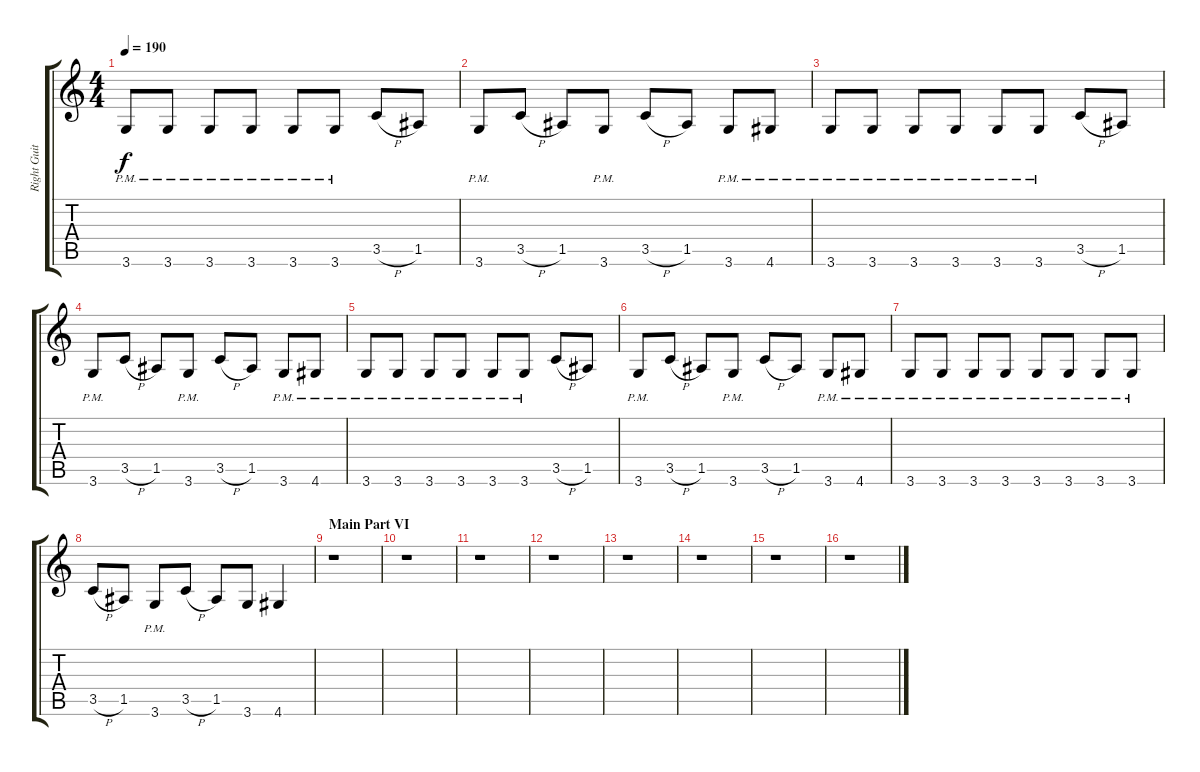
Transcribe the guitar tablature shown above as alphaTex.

\track ("Right Guitar" "Right Guit") {instrument distortionguitar}
\staff {score tabs}
\tuning (E4 B3 G3 D3 A2 E2) {hide}
\ts (4 4)
\tempo 190
\clef g2
\ks c
3.6{pm}.8{dy f} 3.6{pm}.8 3.6{pm}.8 3.6{pm}.8 3.6{pm}.8 3.6{pm}.8 3.5{h}.8 1.5.8 |
3.6{pm}.8 3.5{h}.8 1.5.8 3.6{pm}.8 3.5{h}.8 1.5.8 3.6{pm}.8 4.6{pm}.8 |
3.6{pm}.8 3.6{pm}.8 3.6{pm}.8 3.6{pm}.8 3.6{pm}.8 3.6{pm}.8 3.5{h}.8 1.5.8 |
3.6{pm}.8 3.5{h}.8 1.5.8 3.6{pm}.8 3.5{h}.8 1.5.8 3.6{pm}.8 4.6{pm}.8 |
3.6{pm}.8 3.6{pm}.8 3.6{pm}.8 3.6{pm}.8 3.6{pm}.8 3.6{pm}.8 3.5{h}.8 1.5.8 |
3.6{pm}.8 3.5{h}.8 1.5.8 3.6{pm}.8 3.5{h}.8 1.5.8 3.6{pm}.8 4.6{pm}.8 |
3.6{pm}.8 3.6{pm}.8 3.6{pm}.8 3.6{pm}.8 3.6{pm}.8 3.6{pm}.8 3.6{pm}.8 3.6{pm}.8 |
3.5{h}.8 1.5.8 3.6{pm}.8 3.5{h}.8 1.5.8 3.6.8 4.6.4 |
\section ("" "Main Part VI")
r.1 |
r.1 |
r.1 |
r.1 |
r.1 |
r.1 |
r.1 |
r.1
